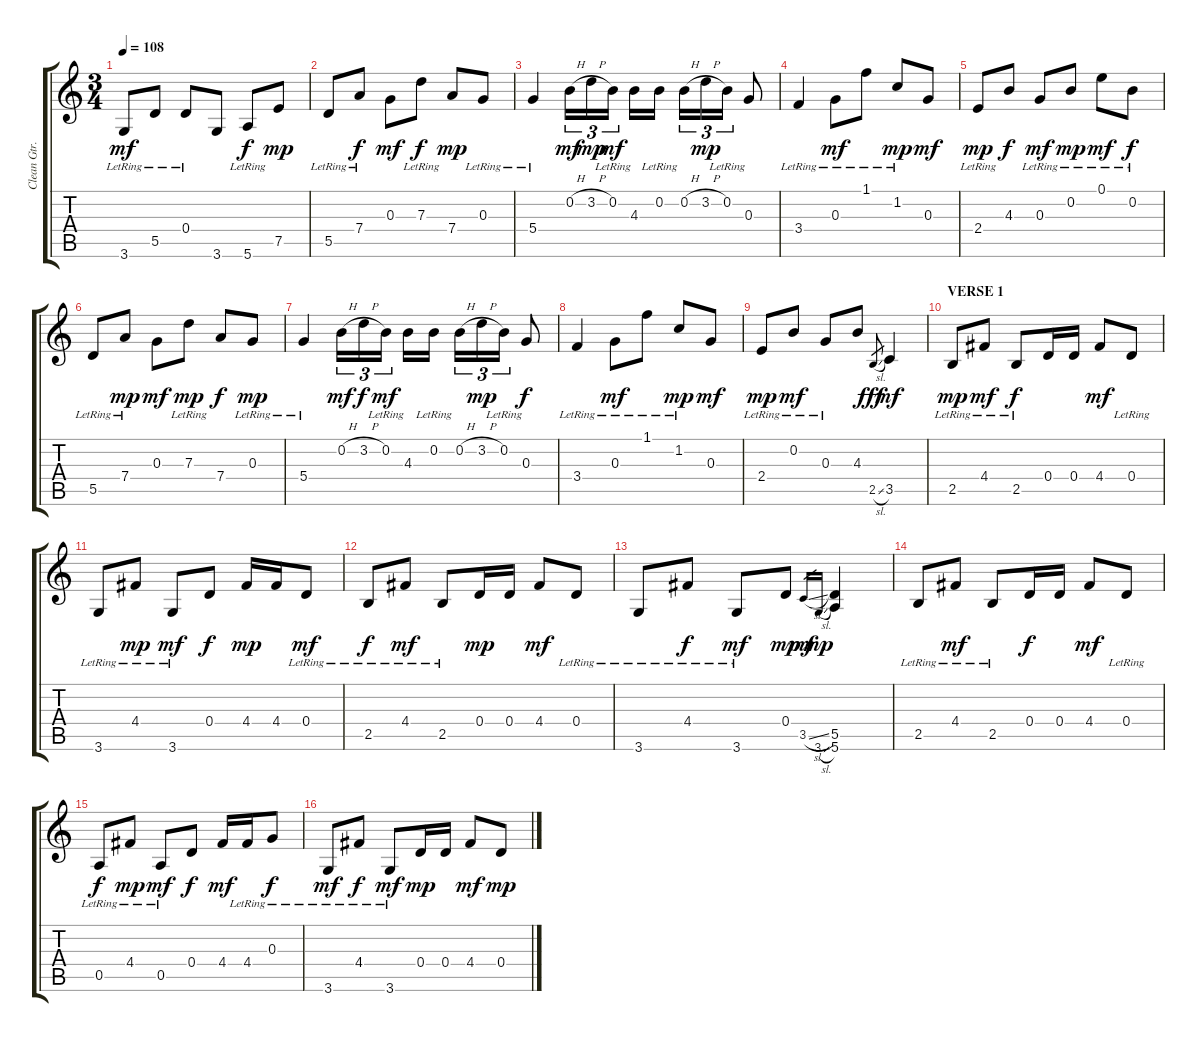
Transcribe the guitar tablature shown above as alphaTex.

\track ("Clean Gtr. 2" "Clean Gtr.") {instrument electricguitarclean}
\staff {score tabs}
\tuning (E4 B3 G3 D3 A2 E2) {hide}
\ts (3 4)
\tempo 108
\clef g2
\ks c
3.6{lr}.8{dy mf} 5.5{lr}.8 0.4{lr}.8 3.6.8 5.6{lr}.8{dy f} 7.5.8{dy mp} |
5.5{lr}.8 7.4{lr}.8{dy f} 0.3.8{dy mf} 7.3{lr}.8{dy f} 7.4.8{dy mp} 0.3{lr}.8 |
5.4{lr}.4 0.2{h}.16{tu (3 2) dy mf} 3.2{h}.16{tu (3 2) dy mp} 0.2{lr}.16{tu (3 2) dy mf} 4.3.16 0.2{lr}.16 0.2{h}.16{tu (3 2)} 3.2{h}.16{tu (3 2) dy mp} 0.2{lr}.16{tu (3 2)} 0.3.8 |
3.4{lr}.4 0.3{lr}.8{dy mf} 1.1{lr}.8 1.2{lr}.8{dy mp} 0.3.8{dy mf} |
2.4{lr}.8{dy mp} 4.3.8{dy f} 0.3{lr}.8{dy mf} 0.2{lr}.8{dy mp} 0.1{lr}.8{dy mf} 0.2{lr}.8{dy f} |
5.5{lr}.8 7.4{lr}.8{dy mp} 0.3.8{dy mf} 7.3{lr}.8{dy mp} 7.4.8{dy f} 0.3{lr}.8{dy mp} |
5.4{lr}.4 0.2{h}.16{tu (3 2) dy mf} 3.2{h}.16{tu (3 2) dy f} 0.2{lr}.16{tu (3 2) dy mf} 4.3.16 0.2{lr}.16 0.2{h}.16{tu (3 2)} 3.2{h}.16{tu (3 2) dy mp} 0.2{lr}.16{tu (3 2)} 0.3.8{dy f} |
3.4{lr}.4 0.3{lr}.8{dy mf} 1.1{lr}.8 1.2{lr}.8{dy mp} 0.3.8{dy mf} |
2.4{lr}.8{dy mp} 0.2{lr}.8{dy mf} 0.3{lr}.8 4.3.8 2.5{sl}.8{gr dy fff} 3.5.4{dy mf} |
\section ("" "VERSE 1")
2.5{lr}.8{dy mp} 4.4{lr}.8{dy mf} 2.5{lr}.8{dy f} 0.4.16 0.4.16 4.4.8{dy mf} 0.4{lr}.8 |
3.6{lr}.8 4.4{lr}.8{dy mp} 3.6{lr}.8{dy mf} 0.4.8{dy f} 4.4.16{dy mp} 4.4.16 0.4{lr}.8{dy mf} |
2.5{lr}.8{dy f} 4.4{lr}.8{dy mf} 2.5{lr}.8 0.4.16{dy mp} 0.4.16 4.4.8{dy mf} 0.4{lr}.8 |
3.6{lr}.8 4.4{lr}.8{dy f} 3.6{lr}.8{dy mf} 0.4.8{dy mp} 3.5{sl}.16{gr dy mf} 3.6{sl}.16{gr dy mp} (5.5 5.6).4 |
2.5{lr}.8 4.4{lr}.8{dy mf} 2.5{lr}.8 0.4.16{dy f} 0.4.16 4.4.8{dy mf} 0.4{lr}.8 |
0.5{lr}.8{dy f} 4.4{lr}.8{dy mp} 0.5{lr}.8{dy mf} 0.4.8{dy f} 4.4.16{dy mf} 4.4{lr}.16 0.3{lr}.8{dy f} |
3.6{lr}.8{dy mf} 4.4{lr}.8{dy f} 3.6{lr}.8{dy mf} 0.4.16{dy mp} 0.4.16 4.4.8{dy mf} 0.4.8{dy mp}
